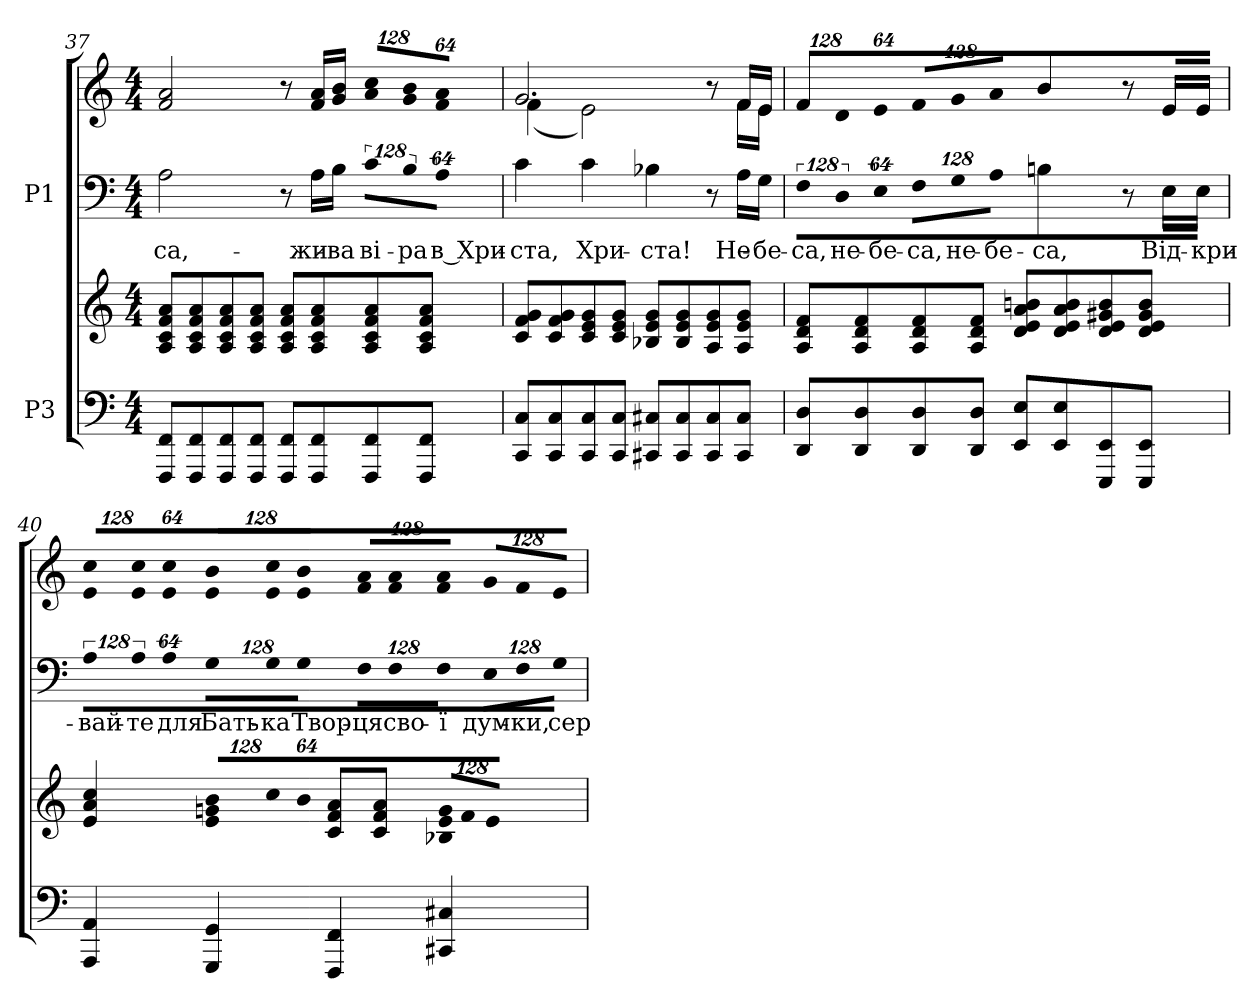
**kern	**kern	**kern	**text	**kern
*part2	*part2	*part1	*part1	*part1
*staff4	*staff3	*staff2	*staff2	*staff1
*I"P3	*	*I"P1	*	*
*clefF4	*clefG2	*clefF4	*	*clefG2
*k[]	*k[]	*k[]	*	*k[]
*C:	*C:	*C:	*	*C:
*M4/4	*M4/4	*M4/4	*	*M4/4
=37	=37	=37	=37	=37
!	!	!	!LO:LY:a:color=#000000	!
8FFFi/ 8FFiL	8Ai/ 8ci 8fi 8aiL	2Ai\	-са,-	2fi/ 2ai
8FFFi/ 8FFi	8Ai/ 8ci 8fi 8ai	.	.	.
8FFFi/ 8FFi	8Ai/ 8ci 8fi 8ai	.	.	.
8FFFi/ 8FFiJ	8Ai/ 8ci 8fi 8aiJ	.	.	.
8FFFi/ 8FFiL	8Ai/ 8ci 8fi 8aiL	8r	.	8r
!	!	!	!LO:LY:a:color=#000000	!
8FFFi/ 8FFi	8Ai/ 8ci 8fi 8ai	16Ai\LL	-жи-	16fi/ 16aiLL
!	!	!	!LO:LY:a:color=#000000	!
.	.	16Bi\JJ	-ва	16gi/ 16biJJ
!	!	!LO:N:vis=8	!	!
!	!	!	!LO:LY:a:color=#000000	!
*	*	*	*	*Xbrackettup
!	!	!	!	!LO:N:vis=8
8FFFi/ 8FFi	8Ai/ 8ci 8fi 8ai	1024%85ci\L	ві-	1024%85ai/ 1024%85cciL
!	!	!LO:N:vis=8	!	!
!	!	!	!LO:LY:a:color=#000000	!LO:N:vis=8
.	.	1024%85Bi\	-ра	1024%85gi/ 1024%85bi
8FFFi/ 8FFiJ	8Ai/ 8ci 8fi 8aiJ	.	.	.
!	!	!LO:N:vis=8	!	!
!	!	!	!LO:LY:a:color=#000000	!LO:N:vis=8
.	.	512%43Ai\J	в Хри-	512%43fi/ 512%43aiJ
=38	=38	=38	=38	=38
!	!	!	!LO:LY:a:color=#000000	!
*	*	*	*	*^
8CCi/ 8CiL	8ci/ 8fi 8giL	4ci\	-ста,	2.gi/	(4fi\
8CCi/ 8Ci	8ci/ 8fi 8gi	.	.	.	.
!	!	!	!LO:LY:a:color=#000000	!	!
8CCi/ 8Ci	8ci/ 8ei 8gi	4ci\	Хри-	.	2ei\)
8CCi/ 8CiJ	8ci/ 8ei 8giJ	.	.	.	.
!	!	!	!LO:LY:a:color=#000000	!	!
8CC#Xi/ 8C#XiL	8B-Xi/ 8ei 8giL	4B-Xi\	-ста!	.	.
8CC#i/ 8C#i	8B-i/ 8ei 8gi	.	.	.	.
8CC#i/ 8C#i	8Ai/ 8ei 8gi	8r	.	8r	8ryy
!	!	!	!LO:LY:a:color=#000000	!	!
8CC#i/ 8C#iJ	8Ai/ 8ei 8giJ	16Ai\LL	Не-	16fi/LL	16fi\LL
!	!	!	!LO:LY:a:color=#000000	!	!
.	.	16Gi\JJ	-бе-	16ei/JJ	16ei\JJ
!!LO:LB:g=z
=39	=39	=39	=39	=39	=39
!	!	!LO:N:vis=8	!	!	!
*	*	*	*	*v	*v
*	*	*	*	*^
!	!	!	!LO:LY:a:color=#000000	!LO:N:vis=8	!
*	*	*	*	*v	*v
8DDi/ 8DiL	8Ai/ 8di 8fiL	1024%85Fi\L	-са,	1024%85fi/L
!	!	!LO:N:vis=8	!	!
!	!	!	!LO:LY:a:color=#000000	!LO:N:vis=8
.	.	1024%85Di\	не-	1024%85di/
8DDi/ 8Di	8Ai/ 8di 8fi	.	.	.
!	!	!LO:N:vis=8	!	!
!	!	!	!LO:LY:a:color=#000000	!LO:N:vis=8
.	.	512%43Ei\J	-бе-	512%43ei/J
!	!	!LO:N:vis=8	!	!
!	!	!	!LO:LY:a:color=#000000	!LO:N:vis=8
8DDi/ 8Di	8Ai/ 8di 8fi	1024%85Fi\L	-са,	1024%85fi/L
!	!	!LO:N:vis=8	!	!
!	!	!	!LO:LY:a:color=#000000	!LO:N:vis=8
.	.	1024%85Gi\	не-	1024%85gi/
8DDi/ 8DiJ	8Ai/ 8di 8fiJ	.	.	.
!	!	!LO:N:vis=8	!	!
!	!	!	!LO:LY:a:color=#000000	!LO:N:vis=8
.	.	512%43Ai\J	-бе-	512%43ai/J
!	!	!	!LO:LY:a:color=#000000	!
8EEi/ 8EiL	8di/ 8ei 8ai 8bniL	4Bni\	-са,	4bi\
8EEi/ 8Ei	8di/ 8ei 8ai 8bi	.	.	.
8EEEi/ 8EEi	8di/ 8ei 8g#Xi 8bi	8r	.	8r
!	!	!	!LO:LY:a:color=#000000	!
8EEEi/ 8EEiJ	8di/ 8ei 8g#i 8biJ	16Ei\LL	Від-	16ei/LL
!	!	!	!LO:LY:a:color=#000000	!
.	.	16Ei\JJ	-кри-	16ei/JJ
=40	=40	=40	=40	=40
!	!	!LO:N:vis=8	!	!
!	!	!	!LO:LY:a:color=#000000	!LO:N:vis=8
4AAAi/ 4AAi	4ei/ 4ai 4cci	1024%85Ai\L	-вай-	1024%85ei/ 1024%85cciL
!	!	!LO:N:vis=8	!	!
!	!	!	!LO:LY:a:color=#000000	!LO:N:vis=8
.	.	1024%85Ai\	-те	1024%85ei/ 1024%85cci
!	!	!LO:N:vis=8	!	!
!	!	!	!LO:LY:a:color=#000000	!LO:N:vis=8
.	.	512%43Ai\J	для	512%43ei/ 512%43cciJ
*	*Xbrackettup	*	*	*
!	!LO:N:vis=8	!LO:N:vis=8	!	!
!	!	!	!LO:LY:a:color=#000000	!LO:N:vis=8
4GGGi/ 4GGi	1024%85ei/ 1024%85gni 1024%85biL	1024%85Gi\L	Бать-	1024%85ei/ 1024%85biL
!	!LO:N:vis=8	!LO:N:vis=8	!	!
!	!	!	!LO:LY:a:color=#000000	!LO:N:vis=8
.	1024%85cci/	1024%85Gi\	-ка	1024%85ei/ 1024%85cci
!	!LO:N:vis=8	!LO:N:vis=8	!	!
!	!	!	!LO:LY:a:color=#000000	!LO:N:vis=8
.	512%43bi/J	512%43Gi\J	Твор-	512%43ei/ 512%43biJ
!	!	!LO:N:vis=8	!	!
!	!	!	!LO:LY:a:color=#000000	!LO:N:vis=8
4FFFi/ 4FFi	8ci/ 8fi 8aiL	1024%85Fi\L	-ця	1024%85fi/ 1024%85aiL
!	!	!LO:N:vis=8	!	!
!	!	!	!LO:LY:a:color=#000000	!LO:N:vis=8
.	.	1024%85Fi\	сво-	1024%85fi/ 1024%85ai
.	8ci/ 8fi 8aiJ	.	.	.
!	!	!LO:N:vis=8	!	!
!	!	!	!LO:LY:a:color=#000000	!LO:N:vis=8
.	.	512%43Fi\J	-ї	512%43fi/ 512%43aiJ
!	!LO:N:vis=8	!LO:N:vis=8	!	!
!	!	!	!LO:LY:a:color=#000000	!LO:N:vis=8
4CC#Xi/ 4C#Xi	1024%85B-Xi/ 1024%85ei 1024%85giL	1024%85Ei\L	дум-	1024%85gi/L
!	!LO:N:vis=8	!LO:N:vis=8	!	!
!	!	!	!LO:LY:a:color=#000000	!LO:N:vis=8
.	1024%85fi/	1024%85Fi\	-ки,	1024%85fi/
!	!LO:N:vis=8	!LO:N:vis=8	!	!
!	!	!	!LO:LY:a:color=#000000	!LO:N:vis=8
.	512%43ei/J	512%43Gi\J	сер-	512%43ei/J
=	=	=	=	=
*-	*-	*-	*-	*-
